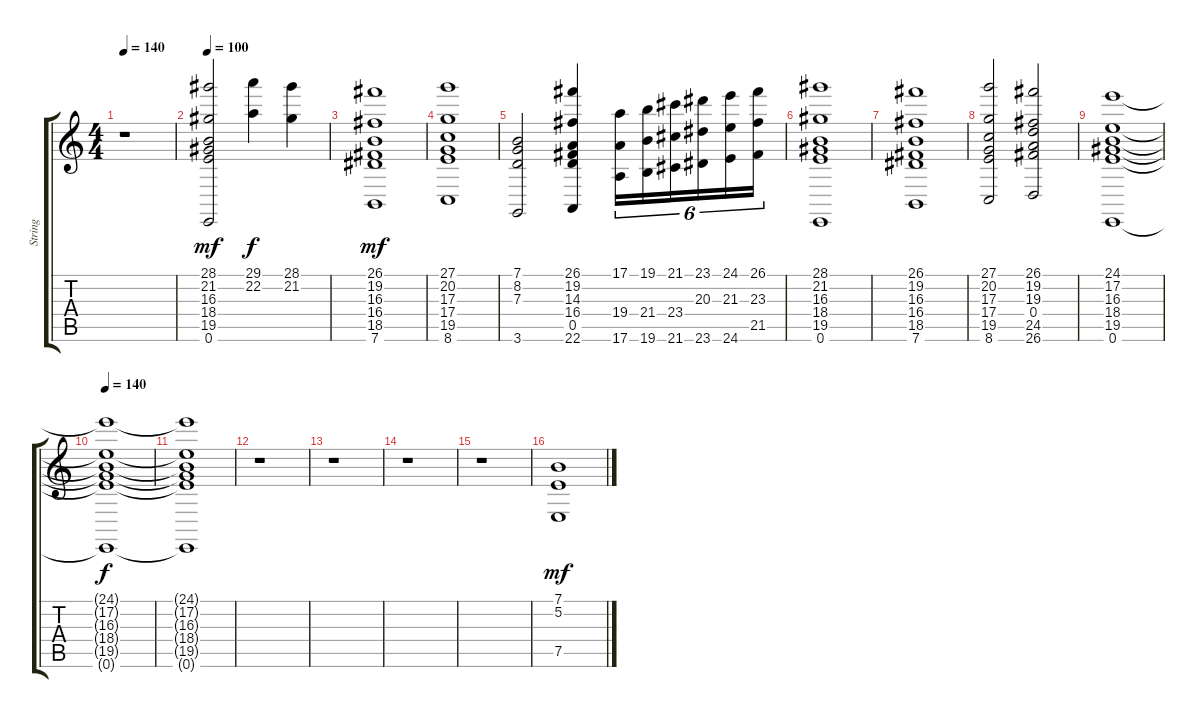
\track ("String" "String") {instrument stringensemble1}
\staff {score tabs}
\tuning (E4 B3 G3 D3 A2 E2) {hide}
\ts (4 4)
\tempo 140
\tempo 100
\tempo 140
\clef g2
\ks c
r.1{dy mf instrument stringensemble1} |
\tempo 100
(28.1 21.2 16.3 18.4 19.5 0.6).2 (29.1 22.2).4{dy f} (28.1 21.2).4 |
(26.1 19.2 16.3 16.4 18.5 7.6).1{dy mf} |
(27.1 20.2 17.3 17.4 19.5 8.6).1 |
(7.1 8.2 7.3 3.6).2 (26.1 19.2 14.3 16.4 0.5 22.6).4 (17.1 19.4 17.6).16{tu (6 4)} (19.1 21.4 19.6).16{tu (6 4)} (21.1 23.4 21.6).16{tu (6 4)} (23.1 20.3 23.6).16{tu (6 4)} (24.1 21.3 24.6).16{tu (6 4)} (26.1 23.3 21.5).16{tu (6 4)} |
(28.1 21.2 16.3 18.4 19.5 0.6).1 |
(26.1 19.2 16.3 16.4 18.5 7.6).1 |
(27.1 20.2 17.3 17.4 19.5 8.6).2 (26.1 19.2 19.3 0.4 24.5 26.6).2 |
(24.1 17.2 16.3 18.4 19.5 0.6).1 |
\tempo 140
(24.1{t} 17.2{t} 16.3{t} 18.4{t} 19.5{t} 0.6{t}).1{dy f} |
(24.1{t} 17.2{t} 16.3{t} 18.4{t} 19.5{t} 0.6{t}).1 |
r.1 |
r.1 |
r.1 |
r.1 |
(7.1 5.2 7.5).1{dy mf}
